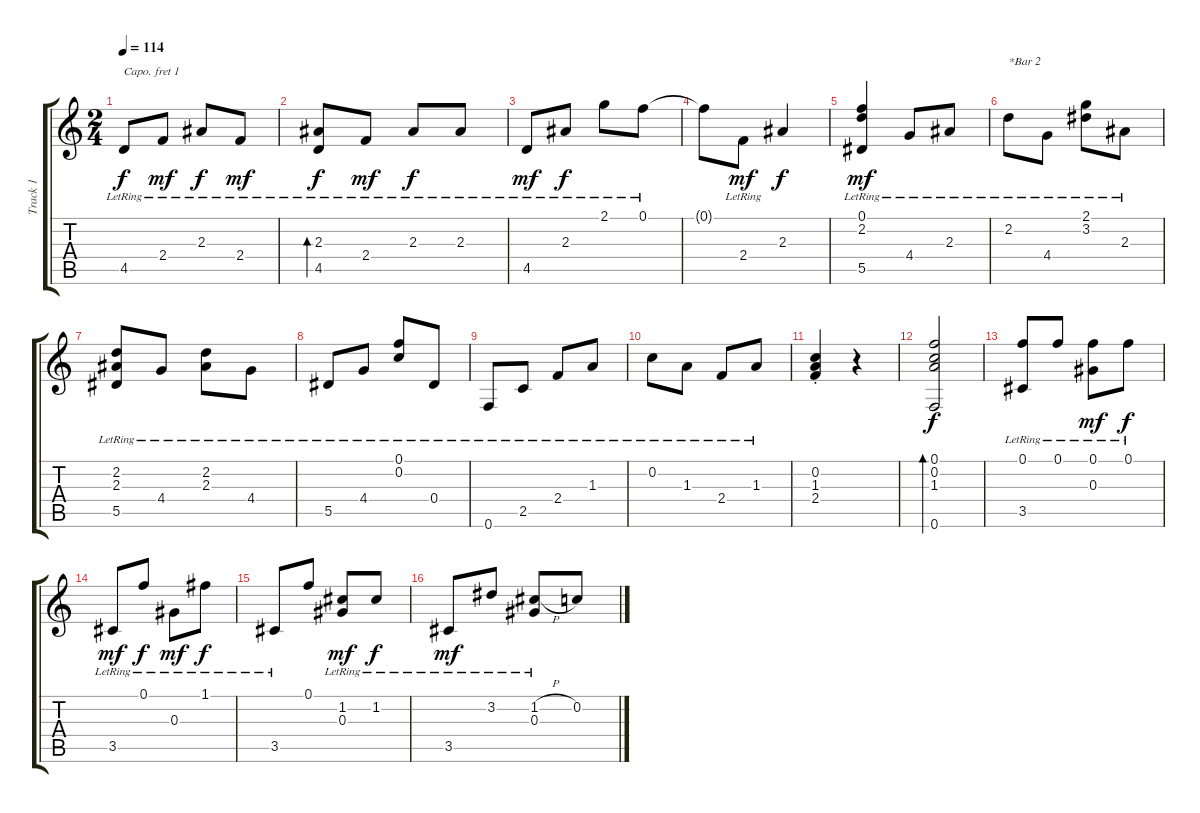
\track ("Track 1" "Track 1") {instrument acousticguitarsteel}
\staff {score tabs}
\capo 1
\tuning (E4 B3 G3 D3 A2 E2) {hide}
\ts (2 4)
\tempo 114
\clef g2
\ks c
4.5{lr}.8{dy f} 2.4{lr}.8{dy mf} 2.3{lr}.8{dy f} 2.4{lr}.8{dy mf} |
(2.3{lr} 4.5{lr}).8{bd 60 dy f} 2.4{lr}.8{dy mf} 2.3{lr}.8{dy f} 2.3{lr}.8 |
4.5{lr}.8{dy mf} 2.3{lr}.8{dy f} 2.1{lr}.8 0.1{lr}.8 |
0.1{t}.8 2.4{lr}.8{dy mf} 2.3.4{dy f} |
(0.1{lr} 2.2 5.5{lr}).4{dy mf} 4.4{lr}.8 2.3{lr}.8 |
2.2{lr}.8{txt "*Bar 2"} 4.4{lr}.8 (2.1{lr} 3.2{lr}).8 2.3{lr}.8 |
(2.2{lr} 2.3{lr} 5.5{lr}).8 4.4{lr}.8 (2.2{lr} 2.3{lr}).8 4.4{lr}.8 |
5.5{lr}.8 4.4{lr}.8 (0.1{lr} 0.2{lr}).8 0.4{lr}.8 |
0.6{lr}.8 2.5{lr}.8 2.4{lr}.8 1.3{lr}.8 |
0.2{lr}.8 1.3{lr}.8 2.4{lr}.8 1.3{lr}.8 |
(0.2{st} 1.3{st} 2.4{st}).4 r.4 |
(0.1 0.2 1.3 0.6).2{bd 60 dy f} |
(0.1{lr} 3.5{lr}).8 0.1{lr}.8 (0.1{lr} 0.3{lr}).8{dy mf} 0.1{lr}.8{dy f} |
3.5{lr}.8{dy mf} 0.1{lr}.8{dy f} 0.3{lr}.8{dy mf} 1.1{lr}.8{dy f} |
3.5{lr}.8 0.1.8 (1.2{lr} 0.3{lr}).8{dy mf} 1.2{lr}.8{dy f} |
3.5{lr}.8{dy mf} 3.2{lr}.8 (1.2{h} 0.3{lr}).8 0.2.8
